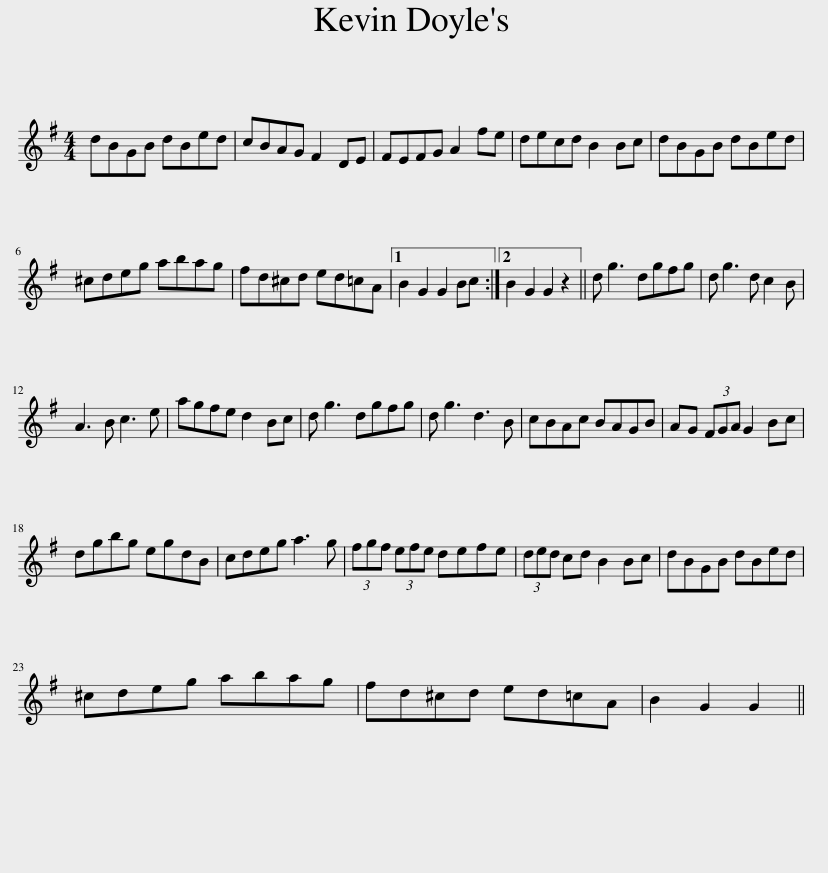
X:1
L:1/8
M:4/4
I:linebreak $
K:G
V:1 treble
V:1
 dBGB dBed | cBAG F2 DE | FEFG A2 fe | decd B2 Bc | dBGB dBed |$ %5
 ^cdeg abag | fd^cd ed=cA |1 B2 G2 G2 Bc :|2 B2 G2 G2 z2 || d g3 dgfg | %10
 d g3 d c2 B |$ A3 B c3 e | agfe d2 Bc | d g3 dgfg | d g3 d3 B | %15
 cBAc BAGB | AG (3FGA G2 Bc |$ dgbg egdB | cdeg a3 g | (3fgf (3efe defe | %20
 (3ded cd B2 Bc | dBGB dBed |$ ^cdeg abag | fd^cd ed=cA | B2 G2 G2 || %25
